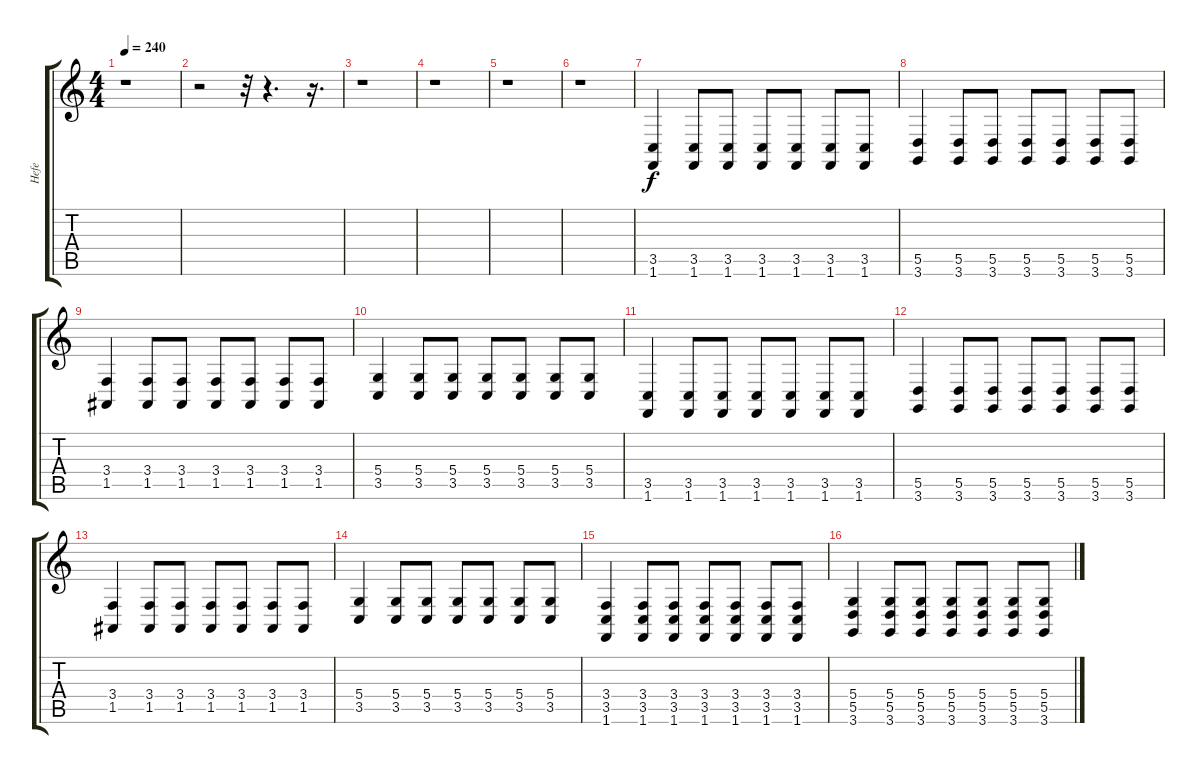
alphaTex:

\track ("Hefe" "Hefe") {instrument voiceoohs}
\staff {score tabs}
\tuning (E4 B3 G3 D3 A2 E2) {hide}
\ts (4 4)
\tempo 240
\clef g2
\ks c
r.1{dy f instrument voiceoohs} |
r.2 r.32 r.4{d} r.16{d} |
r.1 |
r.1 |
r.1 |
r.1 |
(3.5 1.6).4 (3.5 1.6).8 (3.5 1.6).8 (3.5 1.6).8 (3.5 1.6).8 (3.5 1.6).8 (3.5 1.6).8 |
(5.5 3.6).4 (5.5 3.6).8 (5.5 3.6).8 (5.5 3.6).8 (5.5 3.6).8 (5.5 3.6).8 (5.5 3.6).8 |
(3.4 1.5).4 (3.4 1.5).8 (3.4 1.5).8 (3.4 1.5).8 (3.4 1.5).8 (3.4 1.5).8 (3.4 1.5).8 |
(5.4 3.5).4 (5.4 3.5).8 (5.4 3.5).8 (5.4 3.5).8 (5.4 3.5).8 (5.4 3.5).8 (5.4 3.5).8 |
(3.5 1.6).4 (3.5 1.6).8 (3.5 1.6).8 (3.5 1.6).8 (3.5 1.6).8 (3.5 1.6).8 (3.5 1.6).8 |
(5.5 3.6).4 (5.5 3.6).8 (5.5 3.6).8 (5.5 3.6).8 (5.5 3.6).8 (5.5 3.6).8 (5.5 3.6).8 |
(3.4 1.5).4 (3.4 1.5).8 (3.4 1.5).8 (3.4 1.5).8 (3.4 1.5).8 (3.4 1.5).8 (3.4 1.5).8 |
(5.4 3.5).4 (5.4 3.5).8 (5.4 3.5).8 (5.4 3.5).8 (5.4 3.5).8 (5.4 3.5).8 (5.4 3.5).8 |
(3.4 3.5 1.6).4 (3.4 3.5 1.6).8 (3.4 3.5 1.6).8 (3.4 3.5 1.6).8 (3.4 3.5 1.6).8 (3.4 3.5 1.6).8 (3.4 3.5 1.6).8 |
(5.4 5.5 3.6).4 (5.4 5.5 3.6).8 (5.4 5.5 3.6).8 (5.4 5.5 3.6).8 (5.4 5.5 3.6).8 (5.4 5.5 3.6).8 (5.4 5.5 3.6).8
